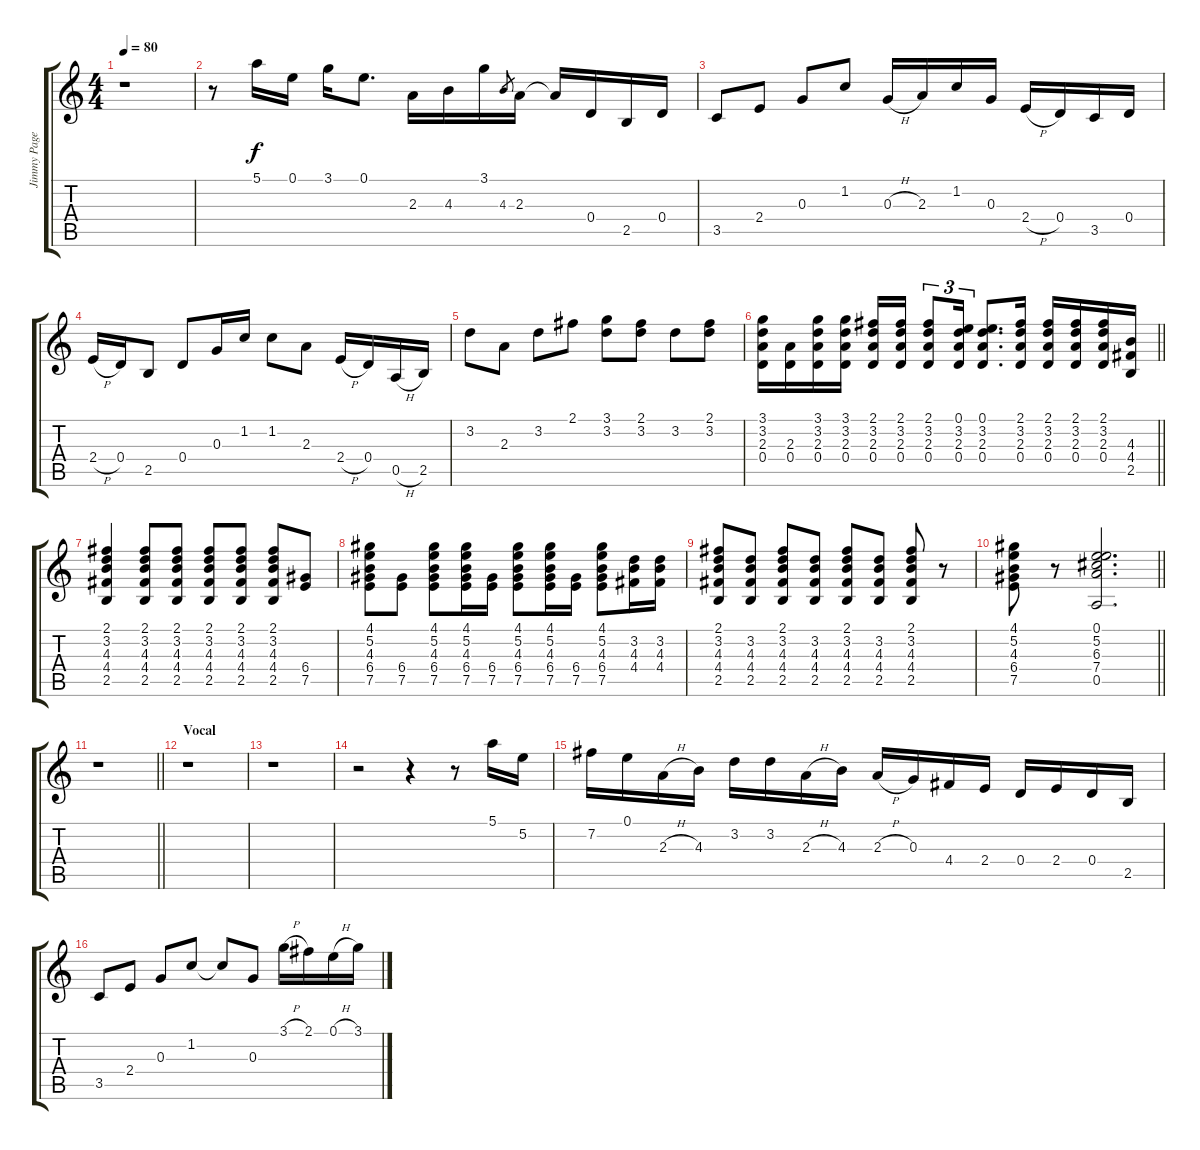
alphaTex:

\track ("Jimmy Page (Guitarra 2)" "Jimmy Page") {instrument electricguitarclean}
\staff {score tabs}
\tuning (E4 B3 G3 D3 A2 E2) {hide}
\ts (4 4)
\tempo 80
\clef g2
\ks c
r.1{dy f} |
r.8 5.1.16 0.1.16 3.1.16 0.1.8{d} 2.3.16 4.3.16 3.1.16 4.3.8{gr} 2.3.16 2.3{t}.16 0.4.16 2.5.16 0.4.16 |
3.5.8 2.4.8 0.3.8 1.2.8 0.3{h}.16 2.3.16 1.2.16 0.3.16 2.4{h}.16 0.4.16 3.5.16 0.4.16 |
2.4{h}.16 0.4.16 2.5.8 0.4.8 0.3.16 1.2.16 1.2.8 2.3.8 2.4{h}.16 0.4.16 0.5{h}.16 2.5.16 |
3.2.8 2.3.8 3.2.8 2.1.8 (3.1 3.2).8 (2.1 3.2).8 3.2.8 (2.1 3.2).8 |
\barLineRight lightlight
(3.1 3.2 2.3 0.4).16 (2.3 0.4).16 (3.1 3.2 2.3 0.4).16 (3.1 3.2 2.3 0.4).16 (2.1 3.2 2.3 0.4).16 (2.1 3.2 2.3 0.4).16 (2.1 3.2 2.3 0.4).8{tu (3 2)} (0.1 3.2 2.3 0.4).16{tu (3 2)} (0.1 3.2 2.3 0.4).8{d} (2.1 3.2 2.3 0.4).16 (2.1 3.2 2.3 0.4).16 (2.1 3.2 2.3 0.4).16 (2.1 3.2 2.3 0.4).16 (4.3 4.4 2.5).16 |
(2.1 3.2 4.3 4.4 2.5).4 (2.1 3.2 4.3 4.4 2.5).8 (2.1 3.2 4.3 4.4 2.5).8 (2.1 3.2 4.3 4.4 2.5).8 (2.1 3.2 4.3 4.4 2.5).8 (2.1 3.2 4.3 4.4 2.5).8 (6.4 7.5).8 |
(4.1 5.2 4.3 6.4 7.5).8 (6.4 7.5).8 (4.1 5.2 4.3 6.4 7.5).8 (4.1 5.2 4.3 6.4 7.5).16 (6.4 7.5).16 (4.1 5.2 4.3 6.4 7.5).8 (4.1 5.2 4.3 6.4 7.5).16 (6.4 7.5).16 (4.1 5.2 4.3 6.4 7.5).8 (3.2 4.3 4.4).16 (3.2 4.3 4.4).16 |
(2.1 3.2 4.3 4.4 2.5).8 (3.2 4.3 4.4 2.5).8 (2.1 3.2 4.3 4.4 2.5).8 (3.2 4.3 4.4 2.5).8 (2.1 3.2 4.3 4.4 2.5).8 (3.2 4.3 4.4 2.5).8 (2.1 3.2 4.3 4.4 2.5).8 r.8 |
\barLineRight lightlight
(4.1 5.2 4.3 6.4 7.5).8 r.8 (0.1 5.2 6.3 7.4 0.5).2{d} |
\barLineRight lightlight
r.1 |
\section ("" "Vocal")
r.1 |
r.1 |
r.2 r.4 r.8 5.1.16 5.2.16 |
7.2.16 0.1.16 2.3{h}.16 4.3.16 3.2.16 3.2.16 2.3{h}.16 4.3.16 2.3{h}.16 0.3.16 4.4.16 2.4.16 0.4.16 2.4.16 0.4.16 2.5.16 |
3.5.8 2.4.8 0.3.8 1.2.8 1.2{t}.8 0.3.8 3.1{h}.16 2.1.16 0.1{h}.16 3.1.16
